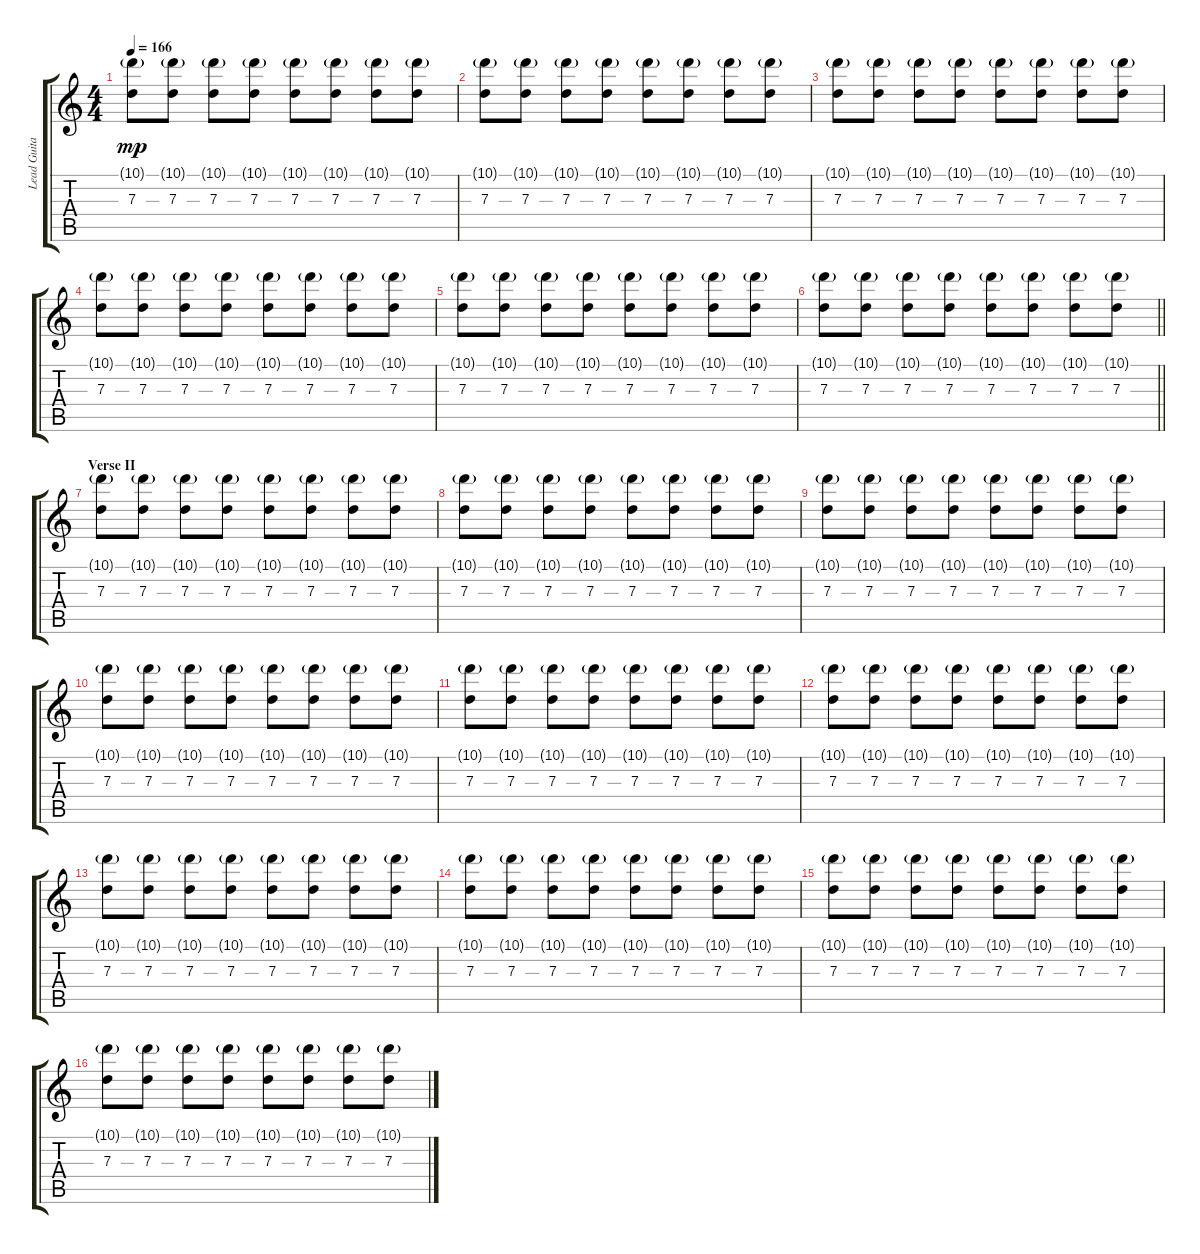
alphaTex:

\track ("Lead Guitar II" "Lead Guita") {instrument overdrivenguitar}
\staff {score tabs}
\tuning (E4 B3 G3 D3 A2 E2) {hide}
\ts (4 4)
\tempo 166
\clef g2
\ks c
(10.1{g} 7.3).8{dy mp} (10.1{g} 7.3).8 (10.1{g} 7.3).8 (10.1{g} 7.3).8 (10.1{g} 7.3).8 (10.1{g} 7.3).8 (10.1{g} 7.3).8 (10.1{g} 7.3).8 |
(10.1{g} 7.3).8 (10.1{g} 7.3).8 (10.1{g} 7.3).8 (10.1{g} 7.3).8 (10.1{g} 7.3).8 (10.1{g} 7.3).8 (10.1{g} 7.3).8 (10.1{g} 7.3).8 |
(10.1{g} 7.3).8 (10.1{g} 7.3).8 (10.1{g} 7.3).8 (10.1{g} 7.3).8 (10.1{g} 7.3).8 (10.1{g} 7.3).8 (10.1{g} 7.3).8 (10.1{g} 7.3).8 |
(10.1{g} 7.3).8 (10.1{g} 7.3).8 (10.1{g} 7.3).8 (10.1{g} 7.3).8 (10.1{g} 7.3).8 (10.1{g} 7.3).8 (10.1{g} 7.3).8 (10.1{g} 7.3).8 |
(10.1{g} 7.3).8 (10.1{g} 7.3).8 (10.1{g} 7.3).8 (10.1{g} 7.3).8 (10.1{g} 7.3).8 (10.1{g} 7.3).8 (10.1{g} 7.3).8 (10.1{g} 7.3).8 |
\barLineRight lightlight
(10.1{g} 7.3).8 (10.1{g} 7.3).8 (10.1{g} 7.3).8 (10.1{g} 7.3).8 (10.1{g} 7.3).8 (10.1{g} 7.3).8 (10.1{g} 7.3).8 (10.1{g} 7.3).8 |
\section ("" "Verse II")
(10.1{g} 7.3).8 (10.1{g} 7.3).8 (10.1{g} 7.3).8 (10.1{g} 7.3).8 (10.1{g} 7.3).8 (10.1{g} 7.3).8 (10.1{g} 7.3).8 (10.1{g} 7.3).8 |
(10.1{g} 7.3).8 (10.1{g} 7.3).8 (10.1{g} 7.3).8 (10.1{g} 7.3).8 (10.1{g} 7.3).8 (10.1{g} 7.3).8 (10.1{g} 7.3).8 (10.1{g} 7.3).8 |
(10.1{g} 7.3).8 (10.1{g} 7.3).8 (10.1{g} 7.3).8 (10.1{g} 7.3).8 (10.1{g} 7.3).8 (10.1{g} 7.3).8 (10.1{g} 7.3).8 (10.1{g} 7.3).8 |
(10.1{g} 7.3).8 (10.1{g} 7.3).8 (10.1{g} 7.3).8 (10.1{g} 7.3).8 (10.1{g} 7.3).8 (10.1{g} 7.3).8 (10.1{g} 7.3).8 (10.1{g} 7.3).8 |
(10.1{g} 7.3).8 (10.1{g} 7.3).8 (10.1{g} 7.3).8 (10.1{g} 7.3).8 (10.1{g} 7.3).8 (10.1{g} 7.3).8 (10.1{g} 7.3).8 (10.1{g} 7.3).8 |
(10.1{g} 7.3).8 (10.1{g} 7.3).8 (10.1{g} 7.3).8 (10.1{g} 7.3).8 (10.1{g} 7.3).8 (10.1{g} 7.3).8 (10.1{g} 7.3).8 (10.1{g} 7.3).8 |
(10.1{g} 7.3).8 (10.1{g} 7.3).8 (10.1{g} 7.3).8 (10.1{g} 7.3).8 (10.1{g} 7.3).8 (10.1{g} 7.3).8 (10.1{g} 7.3).8 (10.1{g} 7.3).8 |
(10.1{g} 7.3).8 (10.1{g} 7.3).8 (10.1{g} 7.3).8 (10.1{g} 7.3).8 (10.1{g} 7.3).8 (10.1{g} 7.3).8 (10.1{g} 7.3).8 (10.1{g} 7.3).8 |
(10.1{g} 7.3).8 (10.1{g} 7.3).8 (10.1{g} 7.3).8 (10.1{g} 7.3).8 (10.1{g} 7.3).8 (10.1{g} 7.3).8 (10.1{g} 7.3).8 (10.1{g} 7.3).8 |
(10.1{g} 7.3).8 (10.1{g} 7.3).8 (10.1{g} 7.3).8 (10.1{g} 7.3).8 (10.1{g} 7.3).8 (10.1{g} 7.3).8 (10.1{g} 7.3).8 (10.1{g} 7.3).8
